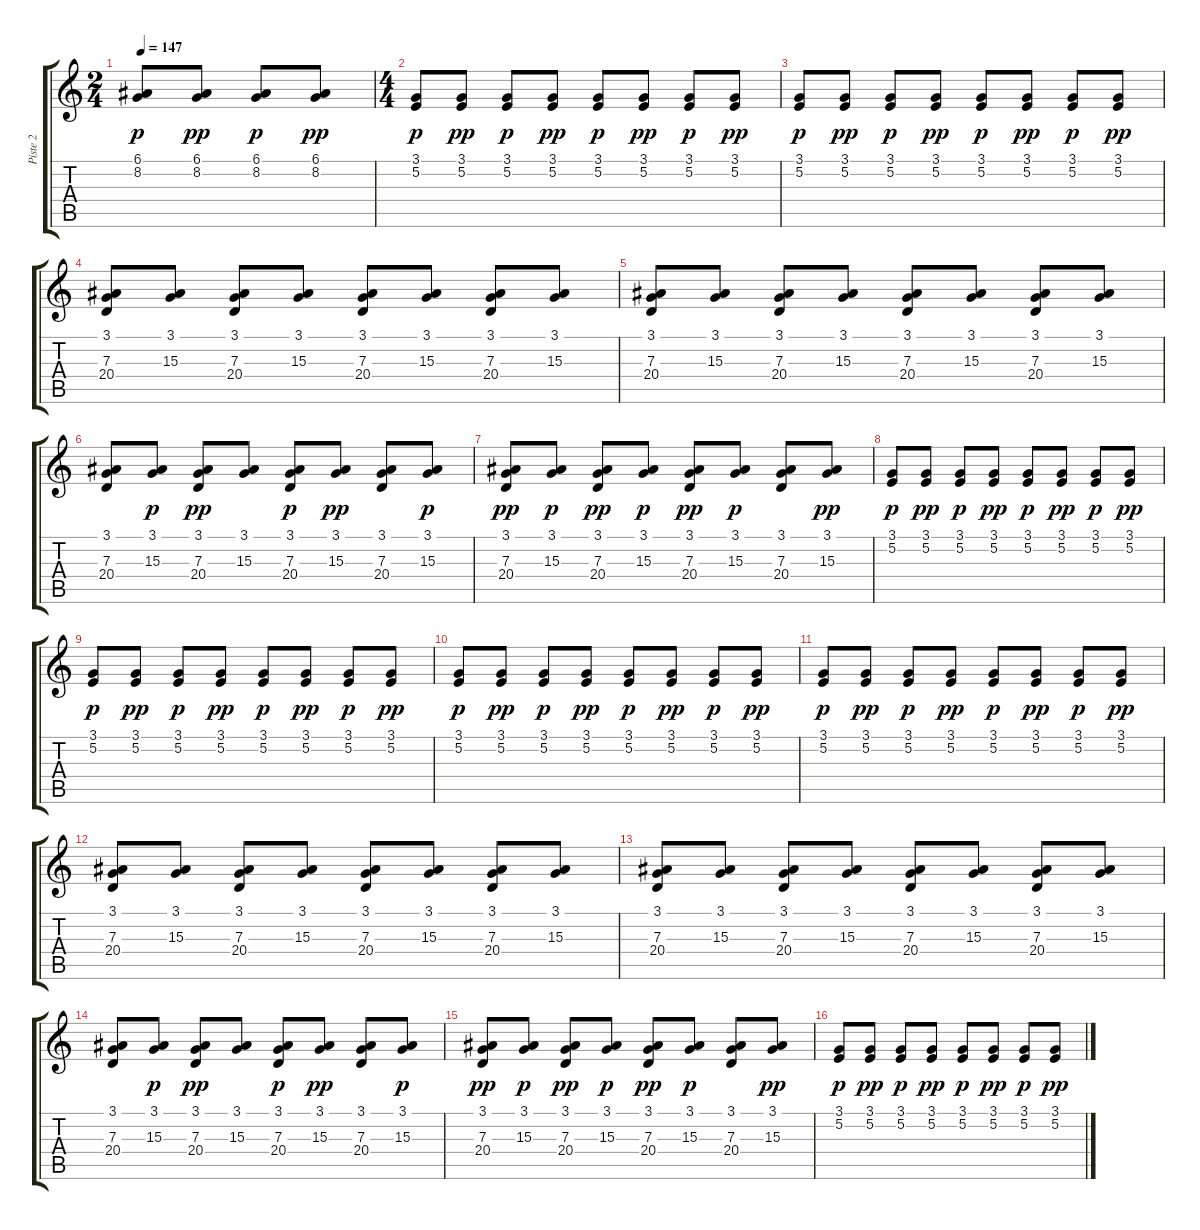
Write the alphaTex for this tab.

\track ("Piste 2" "Piste 2") {instrument acousticgrandpiano}
\staff {score tabs}
\tuning (E4 B3 G3 D3 A2 E2) {hide}
\ts (2 4)
\tempo 147
\clef g2
\ks c
(6.1 8.2).8{dy p} (6.1 8.2).8{dy pp} (6.1 8.2).8{dy p} (6.1 8.2).8{dy pp} |
\ts (4 4)
(3.1 5.2).8{dy p} (3.1 5.2).8{dy pp} (3.1 5.2).8{dy p} (3.1 5.2).8{dy pp} (3.1 5.2).8{dy p} (3.1 5.2).8{dy pp} (3.1 5.2).8{dy p} (3.1 5.2).8{dy pp} |
(3.1 5.2).8{dy p} (3.1 5.2).8{dy pp} (3.1 5.2).8{dy p} (3.1 5.2).8{dy pp} (3.1 5.2).8{dy p} (3.1 5.2).8{dy pp} (3.1 5.2).8{dy p} (3.1 5.2).8{dy pp} |
(3.1 7.3 20.4).8 (3.1 15.3).8 (3.1 7.3 20.4).8 (3.1 15.3).8 (3.1 7.3 20.4).8 (3.1 15.3).8 (3.1 7.3 20.4).8 (3.1 15.3).8 |
(3.1 7.3 20.4).8 (3.1 15.3).8 (3.1 7.3 20.4).8 (3.1 15.3).8 (3.1 7.3 20.4).8 (3.1 15.3).8 (3.1 7.3 20.4).8 (3.1 15.3).8 |
(3.1 7.3 20.4).8 (3.1 15.3).8{dy p} (3.1 7.3 20.4).8{dy pp} (3.1 15.3).8 (3.1 7.3 20.4).8{dy p} (3.1 15.3).8{dy pp} (3.1 7.3 20.4).8 (3.1 15.3).8{dy p} |
(3.1 7.3 20.4).8{dy pp} (3.1 15.3).8{dy p} (3.1 7.3 20.4).8{dy pp} (3.1 15.3).8{dy p} (3.1 7.3 20.4).8{dy pp} (3.1 15.3).8{dy p} (3.1 7.3 20.4).8 (3.1 15.3).8{dy pp} |
(3.1 5.2).8{dy p} (3.1 5.2).8{dy pp} (3.1 5.2).8{dy p} (3.1 5.2).8{dy pp} (3.1 5.2).8{dy p} (3.1 5.2).8{dy pp} (3.1 5.2).8{dy p} (3.1 5.2).8{dy pp} |
(3.1 5.2).8{dy p} (3.1 5.2).8{dy pp} (3.1 5.2).8{dy p} (3.1 5.2).8{dy pp} (3.1 5.2).8{dy p} (3.1 5.2).8{dy pp} (3.1 5.2).8{dy p} (3.1 5.2).8{dy pp} |
(3.1 5.2).8{dy p} (3.1 5.2).8{dy pp} (3.1 5.2).8{dy p} (3.1 5.2).8{dy pp} (3.1 5.2).8{dy p} (3.1 5.2).8{dy pp} (3.1 5.2).8{dy p} (3.1 5.2).8{dy pp} |
(3.1 5.2).8{dy p} (3.1 5.2).8{dy pp} (3.1 5.2).8{dy p} (3.1 5.2).8{dy pp} (3.1 5.2).8{dy p} (3.1 5.2).8{dy pp} (3.1 5.2).8{dy p} (3.1 5.2).8{dy pp} |
(3.1 7.3 20.4).8 (3.1 15.3).8 (3.1 7.3 20.4).8 (3.1 15.3).8 (3.1 7.3 20.4).8 (3.1 15.3).8 (3.1 7.3 20.4).8 (3.1 15.3).8 |
(3.1 7.3 20.4).8 (3.1 15.3).8 (3.1 7.3 20.4).8 (3.1 15.3).8 (3.1 7.3 20.4).8 (3.1 15.3).8 (3.1 7.3 20.4).8 (3.1 15.3).8 |
(3.1 7.3 20.4).8 (3.1 15.3).8{dy p} (3.1 7.3 20.4).8{dy pp} (3.1 15.3).8 (3.1 7.3 20.4).8{dy p} (3.1 15.3).8{dy pp} (3.1 7.3 20.4).8 (3.1 15.3).8{dy p} |
(3.1 7.3 20.4).8{dy pp} (3.1 15.3).8{dy p} (3.1 7.3 20.4).8{dy pp} (3.1 15.3).8{dy p} (3.1 7.3 20.4).8{dy pp} (3.1 15.3).8{dy p} (3.1 7.3 20.4).8 (3.1 15.3).8{dy pp} |
(3.1 5.2).8{dy p} (3.1 5.2).8{dy pp} (3.1 5.2).8{dy p} (3.1 5.2).8{dy pp} (3.1 5.2).8{dy p} (3.1 5.2).8{dy pp} (3.1 5.2).8{dy p} (3.1 5.2).8{dy pp}
